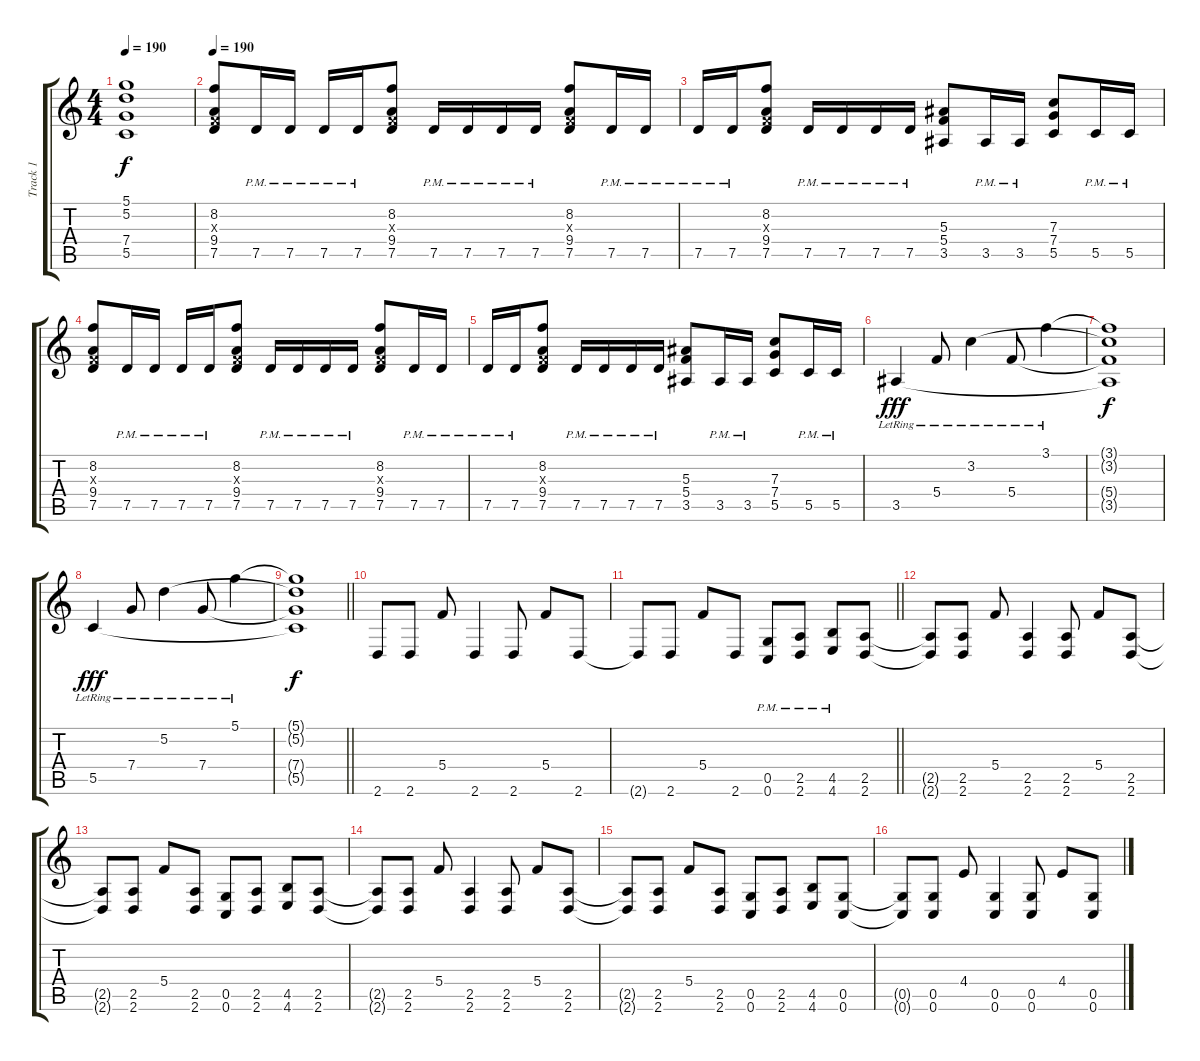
\track ("Track 1" "Track 1") {instrument distortionguitar}
\staff {score tabs}
\tuning (D4 A3 F3 C3 G2 C2) {hide}
\ts (4 4)
\tempo 190
\clef g2
\ks c
(5.1{t} 5.2{t} 7.4{t} 5.5{t}).1{dy f} |
\tempo 190
(8.2 0.3{x} 9.4 7.5).8 7.5{pm}.16 7.5{pm}.16 7.5{pm}.16 7.5{pm}.16 (8.2 0.3{x} 9.4 7.5).8 7.5{pm}.16 7.5{pm}.16 7.5{pm}.16 7.5{pm}.16 (8.2 0.3{x} 9.4 7.5).8 7.5{pm}.16 7.5{pm}.16 |
7.5{pm}.16 7.5{pm}.16 (8.2 0.3{x} 9.4 7.5).8 7.5{pm}.16 7.5{pm}.16 7.5{pm}.16 7.5{pm}.16 (5.3 5.4 3.5).8 3.5{pm}.16 3.5{pm}.16 (7.3 7.4 5.5).8 5.5{pm}.16 5.5{pm}.16 |
(8.2 0.3{x} 9.4 7.5).8 7.5{pm}.16 7.5{pm}.16 7.5{pm}.16 7.5{pm}.16 (8.2 0.3{x} 9.4 7.5).8 7.5{pm}.16 7.5{pm}.16 7.5{pm}.16 7.5{pm}.16 (8.2 0.3{x} 9.4 7.5).8 7.5{pm}.16 7.5{pm}.16 |
7.5{pm}.16 7.5{pm}.16 (8.2 0.3{x} 9.4 7.5).8 7.5{pm}.16 7.5{pm}.16 7.5{pm}.16 7.5{pm}.16 (5.3 5.4 3.5).8 3.5{pm}.16 3.5{pm}.16 (7.3 7.4 5.5).8 5.5{pm}.16 5.5{pm}.16 |
3.5{lr}.4{dy fff} 5.4{lr}.8 3.2{lr}.4 5.4{lr}.8 3.1{lr}.4 |
(3.1{t} 3.2{t} 5.4{t} 3.5{t}).1{dy f} |
5.5{lr}.4{dy fff} 7.4{lr}.8 5.2{lr}.4 7.4{lr}.8 5.1{lr}.4 |
\barLineRight lightlight
(5.1{t} 5.2{t} 7.4{t} 5.5{t}).1{dy f} |
2.6.8 2.6.8 5.4.8 2.6.4 2.6.8 5.4.8 2.6.8 |
\barLineRight lightlight
2.6{t}.8 2.6.8 5.4.8 2.6.8 (0.5{pm} 0.6{pm}).8 (2.5{pm} 2.6{pm}).8 (4.5{pm} 4.6{pm}).8 (2.5 2.6).8 |
(2.5{t} 2.6{t}).8 (2.5 2.6).8 5.4.8 (2.5 2.6).4 (2.5 2.6).8 5.4.8 (2.5 2.6).8 |
(2.5{t} 2.6{t}).8 (2.5 2.6).8 5.4.8 (2.5 2.6).8 (0.5 0.6).8 (2.5 2.6).8 (4.5 4.6).8 (2.5 2.6).8 |
(2.5{t} 2.6{t}).8 (2.5 2.6).8 5.4.8 (2.5 2.6).4 (2.5 2.6).8 5.4.8 (2.5 2.6).8 |
(2.5{t} 2.6{t}).8 (2.5 2.6).8 5.4.8 (2.5 2.6).8 (0.5 0.6).8 (2.5 2.6).8 (4.5 4.6).8 (0.5 0.6).8 |
(0.5{t} 0.6{t}).8 (0.5 0.6).8 4.4.8 (0.5 0.6).4 (0.5 0.6).8 4.4.8 (0.5 0.6).8
